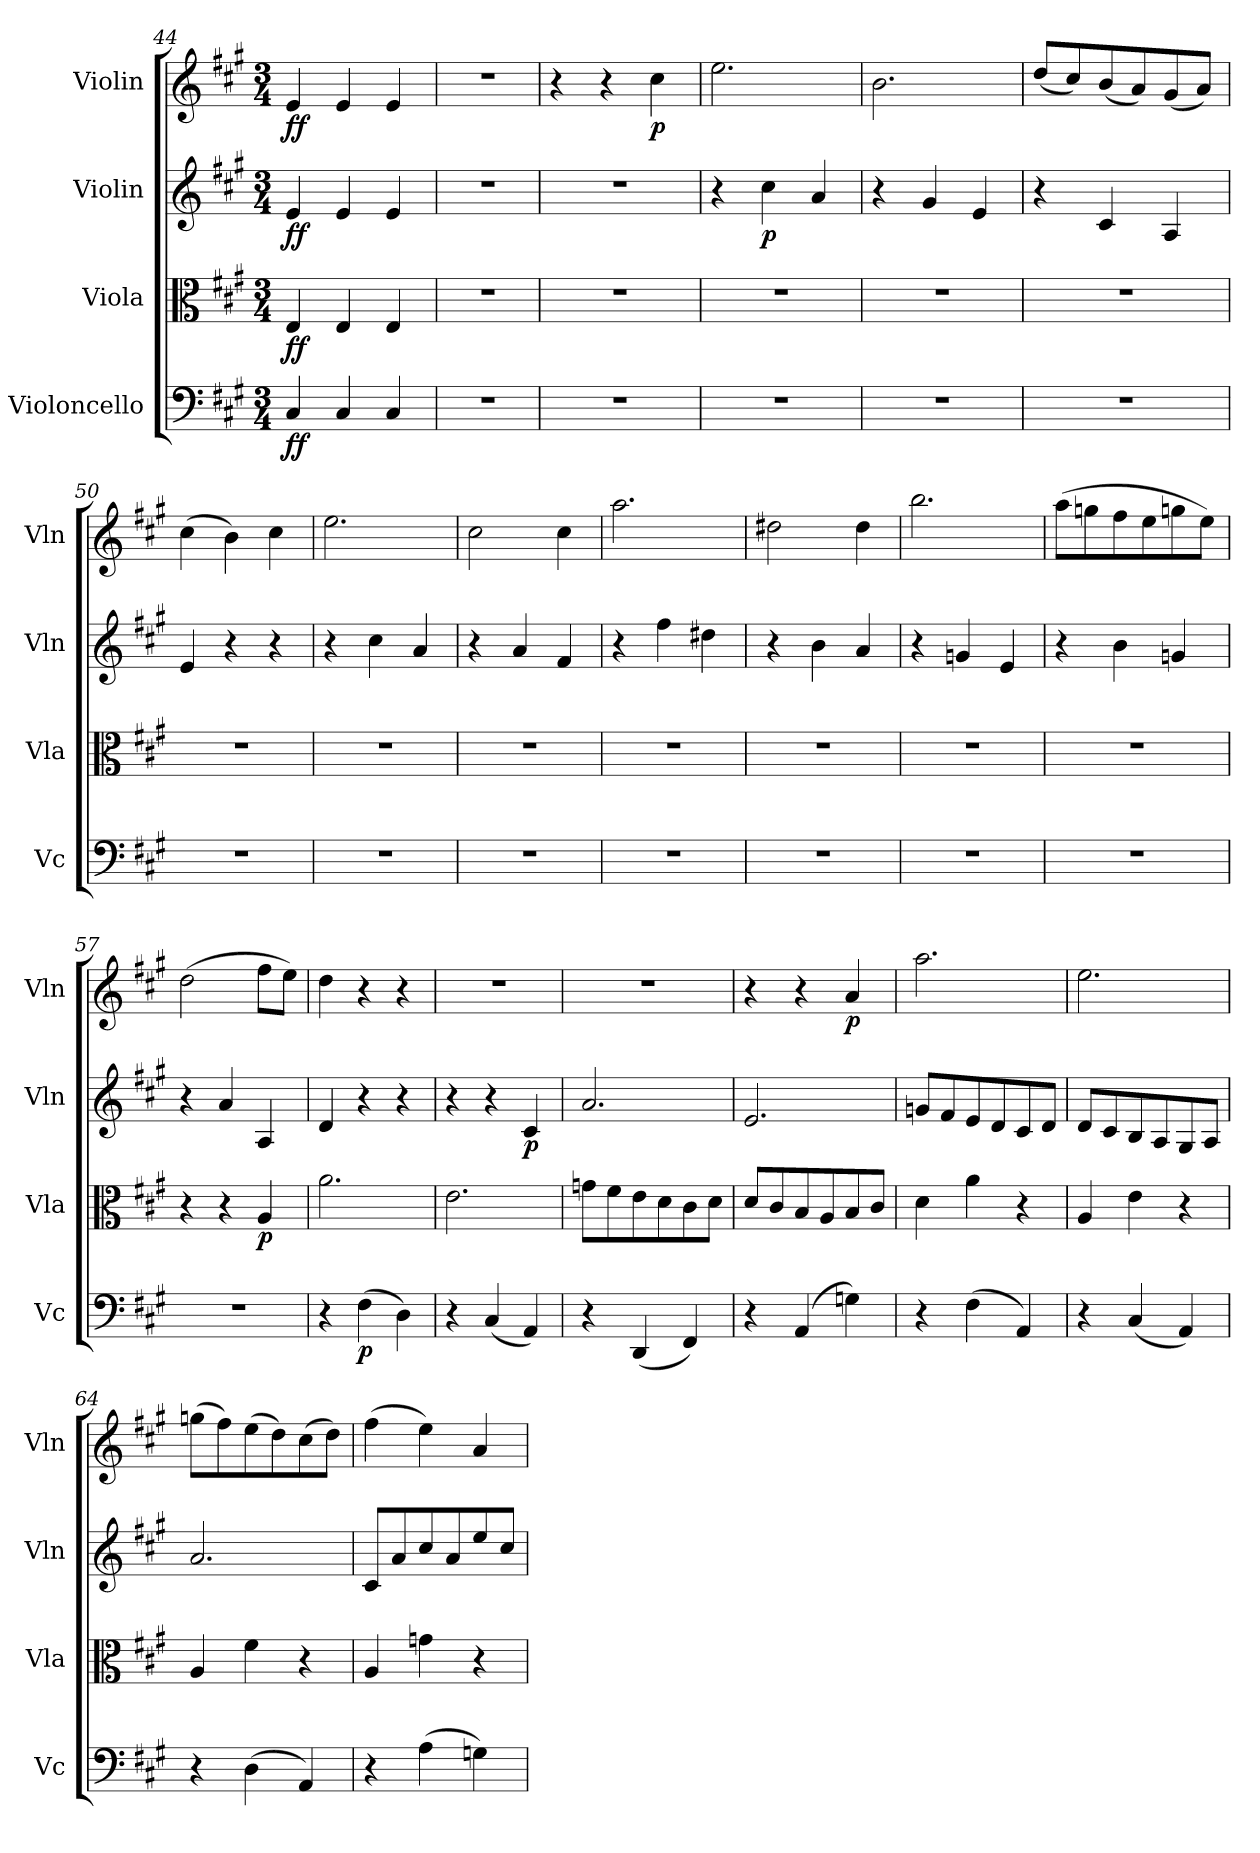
**kern	**dynam	**kern	**dynam	**kern	**dynam	**kern	**dynam
*part4	*part4	*part3	*part3	*part2	*part2	*part1	*part1
*staff4	*staff4	*staff3	*staff3	*staff2	*staff2	*staff1	*staff1
*I"Violoncello	*	*I"Viola	*	*I"Violin	*	*I"Violin	*
*I'Vc	*	*I'Vla	*	*I'Vln	*	*I'Vln	*
*clefF4	*	*clefC3	*	*clefG2	*	*clefG2	*
*k[f#c#g#]	*	*k[f#c#g#]	*	*k[f#c#g#]	*	*k[f#c#g#]	*
*M3/4	*	*M3/4	*	*M3/4	*	*M3/4	*
=44	=44	=44	=44	=44	=44	=44	=44
4C#/	ff	4E/	ff	4e/	ff	4e/	ff
4C#/	.	4E/	.	4e/	.	4e/	.
4C#/	.	4E/	.	4e/	.	4e/	.
=45	=45	=45	=45	=45	=45	=45	=45
2.r	.	2.r	.	2.r	.	2.r	.
=46	=46	=46	=46	=46	=46	=46	=46
2.r	.	2.r	.	2.r	.	4r	.
.	.	.	.	.	.	4r	.
.	.	.	.	.	.	4cc#\	p
=47	=47	=47	=47	=47	=47	=47	=47
2.r	.	2.r	.	4r	.	2.ee\	.
.	.	.	.	4cc#\	p	.	.
.	.	.	.	4a/	.	.	.
=48	=48	=48	=48	=48	=48	=48	=48
2.r	.	2.r	.	4r	.	2.b\	.
.	.	.	.	4g#/	.	.	.
.	.	.	.	4e/	.	.	.
=49	=49	=49	=49	=49	=49	=49	=49
2.r	.	2.r	.	4r	.	(8dd/L	.
.	.	.	.	.	.	8cc#/)	.
.	.	.	.	4c#/	.	(8b/	.
.	.	.	.	.	.	8a/)	.
.	.	.	.	4A/	.	(8g#/	.
.	.	.	.	.	.	8a/J)	.
=50	=50	=50	=50	=50	=50	=50	=50
2.r	.	2.r	.	4e/	.	(4cc#\	.
.	.	.	.	4r	.	4b\)	.
.	.	.	.	4r	.	4cc#\	.
=51	=51	=51	=51	=51	=51	=51	=51
2.r	.	2.r	.	4r	.	2.ee\	.
.	.	.	.	4cc#\	.	.	.
.	.	.	.	4a/	.	.	.
=52	=52	=52	=52	=52	=52	=52	=52
2.r	.	2.r	.	4r	.	2cc#\	.
.	.	.	.	4a/	.	.	.
.	.	.	.	4f#/	.	4cc#\	.
=53	=53	=53	=53	=53	=53	=53	=53
2.r	.	2.r	.	4r	.	2.aa\	.
.	.	.	.	4ff#\	.	.	.
.	.	.	.	4dd#X\	.	.	.
=54	=54	=54	=54	=54	=54	=54	=54
2.r	.	2.r	.	4r	.	2dd#X\	.
.	.	.	.	4b\	.	.	.
.	.	.	.	4a/	.	4dd#\	.
=55	=55	=55	=55	=55	=55	=55	=55
2.r	.	2.r	.	4r	.	2.bb\	.
.	.	.	.	4gn/	.	.	.
.	.	.	.	4e/	.	.	.
=56	=56	=56	=56	=56	=56	=56	=56
2.r	.	2.r	.	4r	.	(8aa\L	.
.	.	.	.	.	.	8ggn\	.
.	.	.	.	4b\	.	8ff#\	.
.	.	.	.	.	.	8ee\	.
.	.	.	.	4gn/	.	8ggn\	.
.	.	.	.	.	.	8ee\J)	.
=57	=57	=57	=57	=57	=57	=57	=57
2.r	.	4r	.	4r	.	(2dd\	.
.	.	4r	.	4a/	.	.	.
.	.	4A/	p	4A/	.	8ff#\L	.
.	.	.	.	.	.	8ee\J)	.
=58	=58	=58	=58	=58	=58	=58	=58
4r	.	2.a\	.	4d/	.	4dd\	.
(4F#\	p	.	.	4r	.	4r	.
4D\)	.	.	.	4r	.	4r	.
=59	=59	=59	=59	=59	=59	=59	=59
4r	.	2.e\	.	4r	.	2.r	.
(4C#/	.	.	.	4r	.	.	.
4AA/)	.	.	.	4c#/	p	.	.
=60	=60	=60	=60	=60	=60	=60	=60
4r	.	8gn\L	.	2.a/	.	2.r	.
.	.	8f#\	.	.	.	.	.
(4DD/	.	8e\	.	.	.	.	.
.	.	8d\	.	.	.	.	.
4FF#/)	.	8c#\	.	.	.	.	.
.	.	8d\J	.	.	.	.	.
=61	=61	=61	=61	=61	=61	=61	=61
4r	.	8d/L	.	2.e/	.	4r	.
.	.	8c#/	.	.	.	.	.
(4AA/	.	8B/	.	.	.	4r	.
.	.	8A/	.	.	.	.	.
4Gn\)	.	8B/	.	.	.	4a/	p
.	.	8c#/J	.	.	.	.	.
=62	=62	=62	=62	=62	=62	=62	=62
4r	.	4d\	.	8gn/L	.	2.aa\	.
.	.	.	.	8f#/	.	.	.
(4F#\	.	4a\	.	8e/	.	.	.
.	.	.	.	8d/	.	.	.
4AA/)	.	4r	.	8c#/	.	.	.
.	.	.	.	8d/J	.	.	.
=63	=63	=63	=63	=63	=63	=63	=63
4r	.	4A/	.	8d/L	.	2.ee\	.
.	.	.	.	8c#/	.	.	.
(4C#/	.	4e\	.	8B/	.	.	.
.	.	.	.	8A/	.	.	.
4AA/)	.	4r	.	8G#/	.	.	.
.	.	.	.	8A/J	.	.	.
=64	=64	=64	=64	=64	=64	=64	=64
4r	.	4A/	.	2.a/	.	(8ggn\L	.
.	.	.	.	.	.	8ff#\)	.
(4D\	.	4f#\	.	.	.	(8ee\	.
.	.	.	.	.	.	8dd\)	.
4AA/)	.	4r	.	.	.	(8cc#\	.
.	.	.	.	.	.	8dd\J)	.
=65	=65	=65	=65	=65	=65	=65	=65
4r	.	4A/	.	8c#/L	.	(4ff#\	.
.	.	.	.	8a/	.	.	.
(4A\	.	4gn\	.	8cc#/	.	4ee\)	.
.	.	.	.	8a/	.	.	.
4Gn\)	.	4r	.	8ee/	.	4a/	.
.	.	.	.	8cc#/J	.	.	.
=	=	=	=	=	=	=	=
*-	*-	*-	*-	*-	*-	*-	*-
